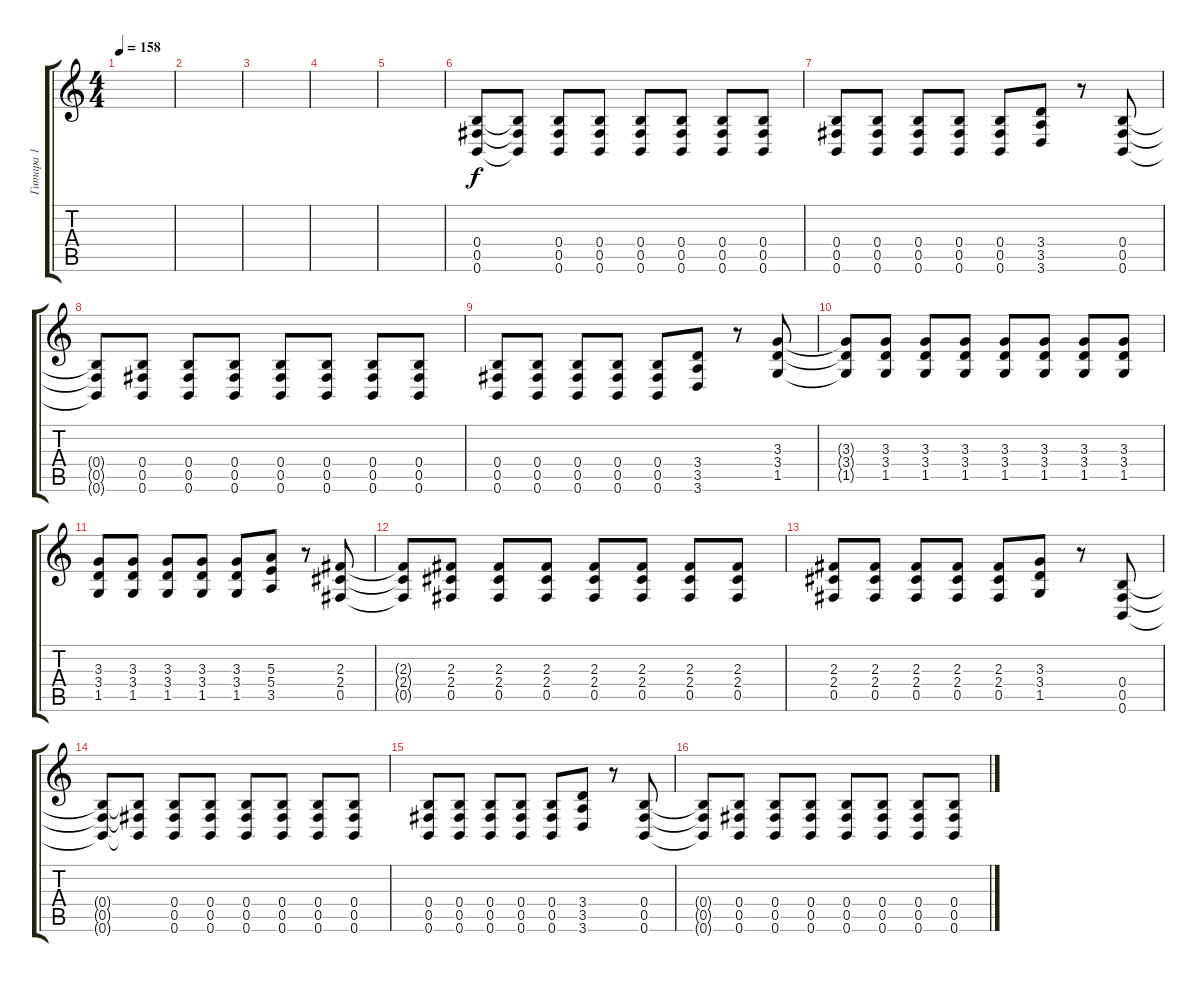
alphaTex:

\track ("Гитара 1" "Гитара 1") {instrument distortionguitar}
\staff {score tabs}
\tuning (Db4 Ab3 E3 B2 Gb2 B1) {hide}
\ts (4 4)
\tempo 158
\clef g2
\ks c
|
|
|
|
|
(0.4 0.5 0.6).8 (0.4{t} 0.5{t} 0.6{t}).8 (0.4 0.5 0.6).8 (0.4 0.5 0.6).8 (0.4 0.5 0.6).8 (0.4 0.5 0.6).8 (0.4 0.5 0.6).8 (0.4 0.5 0.6).8 |
(0.4 0.5 0.6).8 (0.4 0.5 0.6).8 (0.4 0.5 0.6).8 (0.4 0.5 0.6).8 (0.4 0.5 0.6).8 (3.4 3.5 3.6).8 r.8 (0.4 0.5 0.6).8 |
(0.4{t} 0.5{t} 0.6{t}).8 (0.4 0.5 0.6).8 (0.4 0.5 0.6).8 (0.4 0.5 0.6).8 (0.4 0.5 0.6).8 (0.4 0.5 0.6).8 (0.4 0.5 0.6).8 (0.4 0.5 0.6).8 |
(0.4 0.5 0.6).8 (0.4 0.5 0.6).8 (0.4 0.5 0.6).8 (0.4 0.5 0.6).8 (0.4 0.5 0.6).8 (3.4 3.5 3.6).8 r.8 (3.3 3.4 1.5).8 |
(3.3{t} 3.4{t} 1.5{t}).8 (3.3 3.4 1.5).8 (3.3 3.4 1.5).8 (3.3 3.4 1.5).8 (3.3 3.4 1.5).8 (3.3 3.4 1.5).8 (3.3 3.4 1.5).8 (3.3 3.4 1.5).8 |
(3.3 3.4 1.5).8 (3.3 3.4 1.5).8 (3.3 3.4 1.5).8 (3.3 3.4 1.5).8 (3.3 3.4 1.5).8 (5.3 5.4 3.5).8 r.8 (2.3 2.4 0.5).8 |
(2.3{t} 2.4{t} 0.5{t}).8 (2.3 2.4 0.5).8 (2.3 2.4 0.5).8 (2.3 2.4 0.5).8 (2.3 2.4 0.5).8 (2.3 2.4 0.5).8 (2.3 2.4 0.5).8 (2.3 2.4 0.5).8 |
(2.3 2.4 0.5).8 (2.3 2.4 0.5).8 (2.3 2.4 0.5).8 (2.3 2.4 0.5).8 (2.3 2.4 0.5).8 (3.3 3.4 1.5).8 r.8 (0.4 0.5 0.6).8 |
(0.4{t} 0.5{t} 0.6{t}).8 (0.4{t} 0.5{t} 0.6{t}).8 (0.4 0.5 0.6).8 (0.4 0.5 0.6).8 (0.4 0.5 0.6).8 (0.4 0.5 0.6).8 (0.4 0.5 0.6).8 (0.4 0.5 0.6).8 |
(0.4 0.5 0.6).8 (0.4 0.5 0.6).8 (0.4 0.5 0.6).8 (0.4 0.5 0.6).8 (0.4 0.5 0.6).8 (3.4 3.5 3.6).8 r.8 (0.4 0.5 0.6).8 |
(0.4{t} 0.5{t} 0.6{t}).8 (0.4 0.5 0.6).8 (0.4 0.5 0.6).8 (0.4 0.5 0.6).8 (0.4 0.5 0.6).8 (0.4 0.5 0.6).8 (0.4 0.5 0.6).8 (0.4 0.5 0.6).8
